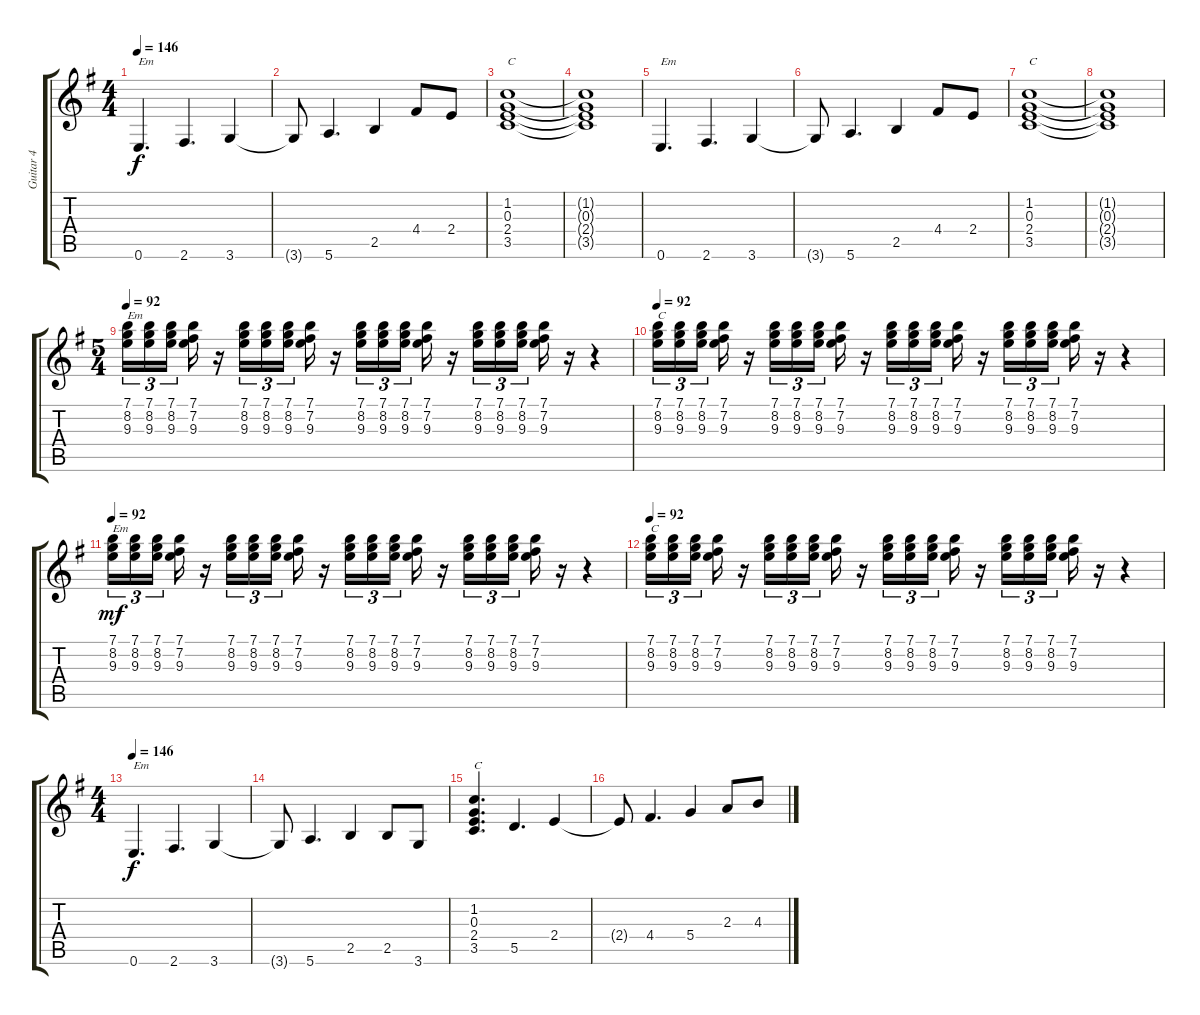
\track ("Guitar 4" "Guitar 4") {instrument overdrivenguitar}
\staff {score tabs}
\tuning (E4 B3 G3 D3 A2 E2) {hide}
\ts (4 4)
\tempo 146
\clef g2
\ks g
0.6.4{d txt "Em" dy f} 2.6.4{d} 3.6.4 |
3.6{t}.8 5.6.4{d} 2.5.4 4.4.8 2.4.8 |
(1.2 0.3 2.4 3.5).1{txt "C"} |
(1.2{t} 0.3{t} 2.4{t} 3.5{t}).1 |
0.6.4{d txt "Em"} 2.6.4{d} 3.6.4 |
3.6{t}.8 5.6.4{d} 2.5.4 4.4.8 2.4.8 |
(1.2 0.3 2.4 3.5).1{txt "C"} |
(1.2{t} 0.3{t} 2.4{t} 3.5{t}).1 |
\ts (5 4)
\tempo 92
(7.1 8.2 9.3).16{tu (3 2) txt "Em"} (7.1 8.2 9.3).16{tu (3 2)} (7.1 8.2 9.3).16{tu (3 2) beam splitsecondary} (7.1 7.2 9.3).16 r.16 (7.1 8.2 9.3).16{tu (3 2)} (7.1 8.2 9.3).16{tu (3 2)} (7.1 8.2 9.3).16{tu (3 2) beam splitsecondary} (7.1 7.2 9.3).16 r.16 (7.1 8.2 9.3).16{tu (3 2)} (7.1 8.2 9.3).16{tu (3 2)} (7.1 8.2 9.3).16{tu (3 2) beam splitsecondary} (7.1 7.2 9.3).16 r.16 (7.1 8.2 9.3).16{tu (3 2)} (7.1 8.2 9.3).16{tu (3 2)} (7.1 8.2 9.3).16{tu (3 2) beam splitsecondary} (7.1 7.2 9.3).16 r.16 r.4 |
\tempo 92
(7.1 8.2 9.3).16{tu (3 2) txt "C"} (7.1 8.2 9.3).16{tu (3 2)} (7.1 8.2 9.3).16{tu (3 2) beam splitsecondary} (7.1 7.2 9.3).16 r.16 (7.1 8.2 9.3).16{tu (3 2)} (7.1 8.2 9.3).16{tu (3 2)} (7.1 8.2 9.3).16{tu (3 2) beam splitsecondary} (7.1 7.2 9.3).16 r.16 (7.1 8.2 9.3).16{tu (3 2)} (7.1 8.2 9.3).16{tu (3 2)} (7.1 8.2 9.3).16{tu (3 2) beam splitsecondary} (7.1 7.2 9.3).16 r.16 (7.1 8.2 9.3).16{tu (3 2)} (7.1 8.2 9.3).16{tu (3 2)} (7.1 8.2 9.3).16{tu (3 2) beam splitsecondary} (7.1 7.2 9.3).16 r.16 r.4 |
\tempo 92
(7.1 8.2 9.3).16{tu (3 2) txt "Em" dy mf} (7.1 8.2 9.3).16{tu (3 2)} (7.1 8.2 9.3).16{tu (3 2) beam splitsecondary} (7.1 7.2 9.3).16 r.16 (7.1 8.2 9.3).16{tu (3 2)} (7.1 8.2 9.3).16{tu (3 2)} (7.1 8.2 9.3).16{tu (3 2) beam splitsecondary} (7.1 7.2 9.3).16 r.16 (7.1 8.2 9.3).16{tu (3 2)} (7.1 8.2 9.3).16{tu (3 2)} (7.1 8.2 9.3).16{tu (3 2) beam splitsecondary} (7.1 7.2 9.3).16 r.16 (7.1 8.2 9.3).16{tu (3 2)} (7.1 8.2 9.3).16{tu (3 2)} (7.1 8.2 9.3).16{tu (3 2) beam splitsecondary} (7.1 7.2 9.3).16 r.16 r.4 |
\tempo 92
(7.1 8.2 9.3).16{tu (3 2) txt "C"} (7.1 8.2 9.3).16{tu (3 2)} (7.1 8.2 9.3).16{tu (3 2) beam splitsecondary} (7.1 7.2 9.3).16 r.16 (7.1 8.2 9.3).16{tu (3 2)} (7.1 8.2 9.3).16{tu (3 2)} (7.1 8.2 9.3).16{tu (3 2) beam splitsecondary} (7.1 7.2 9.3).16 r.16 (7.1 8.2 9.3).16{tu (3 2)} (7.1 8.2 9.3).16{tu (3 2)} (7.1 8.2 9.3).16{tu (3 2) beam splitsecondary} (7.1 7.2 9.3).16 r.16 (7.1 8.2 9.3).16{tu (3 2)} (7.1 8.2 9.3).16{tu (3 2)} (7.1 8.2 9.3).16{tu (3 2) beam splitsecondary} (7.1 7.2 9.3).16 r.16 r.4 |
\ts (4 4)
\tempo 146
0.6.4{d txt "Em" dy f} 2.6.4{d} 3.6.4 |
3.6{t}.8 5.6.4{d} 2.5.4 2.5.8 3.6.8 |
(1.2 0.3 2.4 3.5).4{d txt "C"} 5.5.4{d} 2.4.4 |
2.4{t}.8 4.4.4{d} 5.4.4 2.3.8 4.3.8
